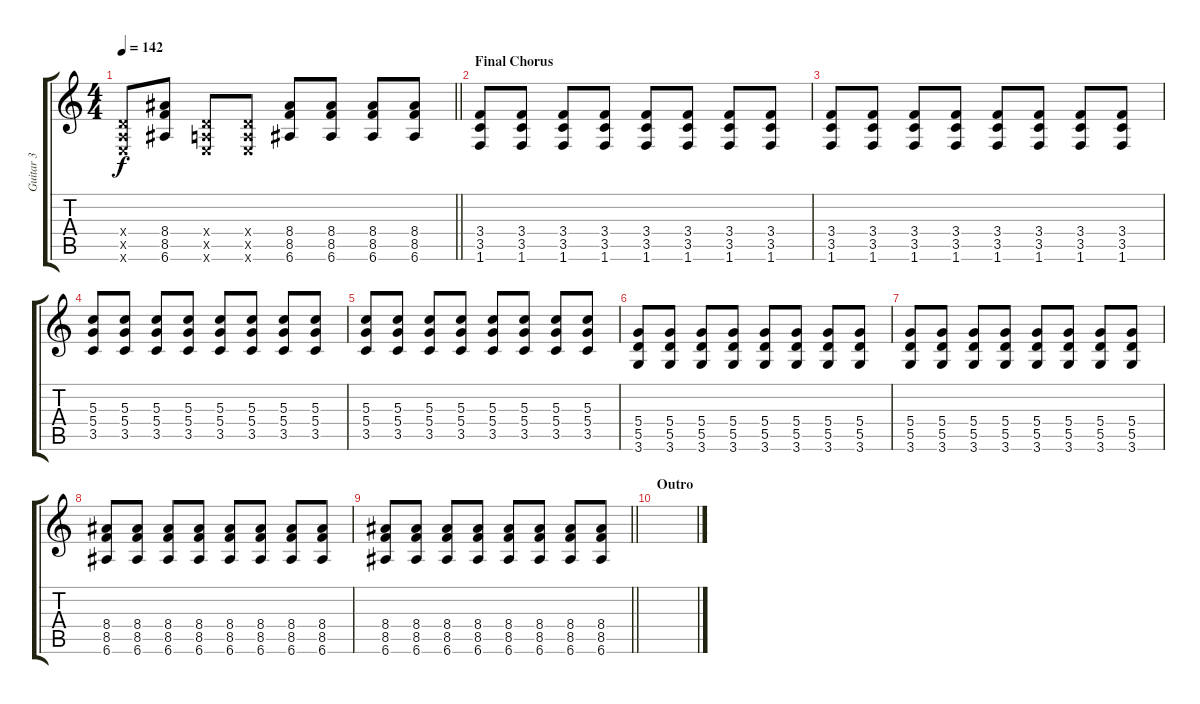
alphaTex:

\track ("Guitar 3" "Guitar 3") {instrument distortionguitar}
\staff {score tabs}
\tuning (E4 B3 G3 D3 A2 E2) {hide}
\ts (4 4)
\tempo 142
\clef g2
\barLineRight lightlight
\ks c
(0.4{x} 0.5{x} 0.6{x}).8{dy f} (8.4 8.5 6.6).8 (0.4{x} 0.5{x} 0.6{x}).8 (0.4{x} 0.5{x} 0.6{x}).8 (8.4 8.5 6.6).8 (8.4 8.5 6.6).8 (8.4 8.5 6.6).8 (8.4 8.5 6.6).8 |
\section ("" "Final Chorus")
(3.4 3.5 1.6).8 (3.4 3.5 1.6).8 (3.4 3.5 1.6).8 (3.4 3.5 1.6).8 (3.4 3.5 1.6).8 (3.4 3.5 1.6).8 (3.4 3.5 1.6).8 (3.4 3.5 1.6).8 |
(3.4 3.5 1.6).8 (3.4 3.5 1.6).8 (3.4 3.5 1.6).8 (3.4 3.5 1.6).8 (3.4 3.5 1.6).8 (3.4 3.5 1.6).8 (3.4 3.5 1.6).8 (3.4 3.5 1.6).8 |
(5.3 5.4 3.5).8 (5.3 5.4 3.5).8 (5.3 5.4 3.5).8 (5.3 5.4 3.5).8 (5.3 5.4 3.5).8 (5.3 5.4 3.5).8 (5.3 5.4 3.5).8 (5.3 5.4 3.5).8 |
(5.3 5.4 3.5).8 (5.3 5.4 3.5).8 (5.3 5.4 3.5).8 (5.3 5.4 3.5).8 (5.3 5.4 3.5).8 (5.3 5.4 3.5).8 (5.3 5.4 3.5).8 (5.3 5.4 3.5).8 |
(5.4 5.5 3.6).8 (5.4 5.5 3.6).8 (5.4 5.5 3.6).8 (5.4 5.5 3.6).8 (5.4 5.5 3.6).8 (5.4 5.5 3.6).8 (5.4 5.5 3.6).8 (5.4 5.5 3.6).8 |
(5.4 5.5 3.6).8 (5.4 5.5 3.6).8 (5.4 5.5 3.6).8 (5.4 5.5 3.6).8 (5.4 5.5 3.6).8 (5.4 5.5 3.6).8 (5.4 5.5 3.6).8 (5.4 5.5 3.6).8 |
(8.4 8.5 6.6).8 (8.4 8.5 6.6).8 (8.4 8.5 6.6).8 (8.4 8.5 6.6).8 (8.4 8.5 6.6).8 (8.4 8.5 6.6).8 (8.4 8.5 6.6).8 (8.4 8.5 6.6).8 |
\barLineRight lightlight
(8.4 8.5 6.6).8 (8.4 8.5 6.6).8 (8.4 8.5 6.6).8 (8.4 8.5 6.6).8 (8.4 8.5 6.6).8 (8.4 8.5 6.6).8 (8.4 8.5 6.6).8 (8.4 8.5 6.6).8 |
\section ("" "Outro")
